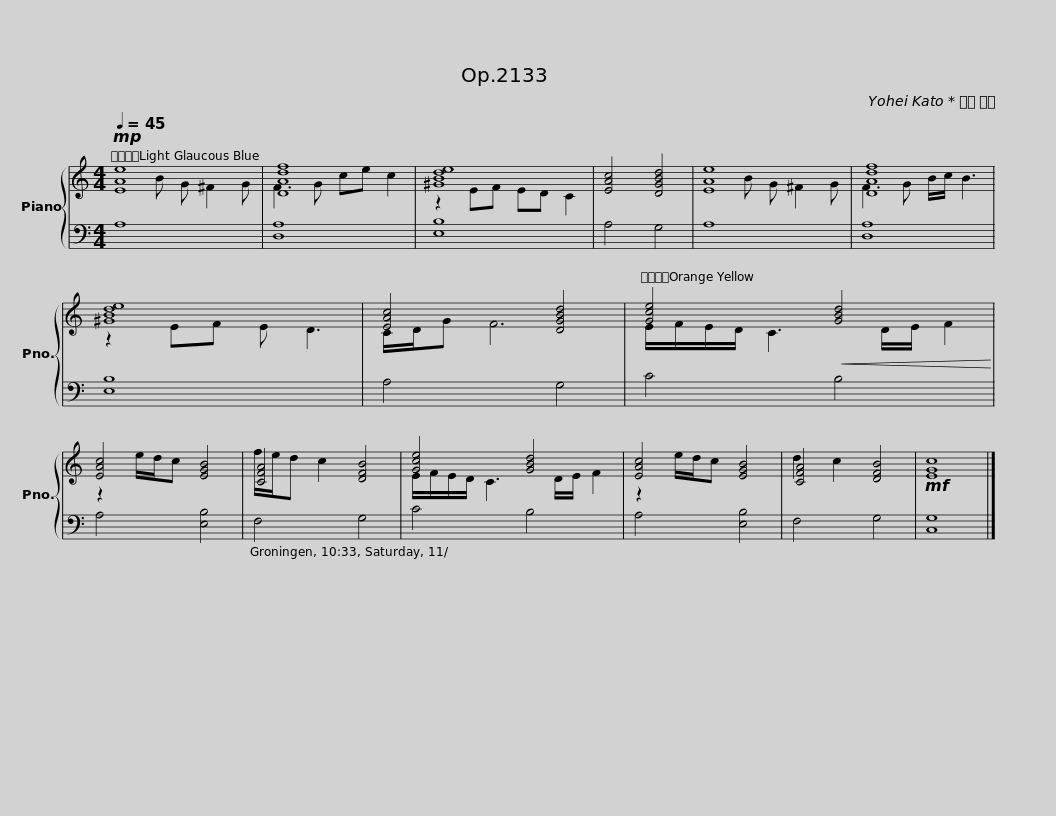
X:1
%%score { ( 1 2 ) | 3 }
L:1/8
Q:1/4=45
M:4/4
I:linebreak $
K:C
V:1 treble
V:2 treble
V:3 bass
V:1
!mp! [EAe]8 | [DAdf]8 | [^GBde]8 | [EAc]4 [DGBd]4 | [EAe]8 |$ %5
 [DAdf]8 | [^GBde]8 | [EAc]4 [DGBd]4 | [Gce]4!<(! [GBd]4!<)! | [EAc]4 [EGB]4 |$ %10
 [CFA]4 [DFB]4 | [Gce]4 [GBd]4 | [EAc]4 [EGB]4 | [CFA]4 [DFB]4 |!mf! [EGc]8 |] %15
V:2
 x3 B G ^F2 G | F3 G ce c2 | z2 EF ED C2 | x8 | x3 B G ^F2 G |$ %5
 F3 G B/c/ B3 | z2 EF E D3 | C/D/G F6 | E/F/E/D/ C3 D/E/ F2 | z2 e/d/c x4 |$ %10
 f/e/d c2 x4 | E/F/E/D/ C3 D/E/ F2 | z2 e/d/c x4 | d2 c2 x4 | x8 |] %15
V:3
 A,8 | [D,A,]8 | [E,B,]8 | A,4 G,4 | A,8 |$ %5
 [D,A,]8 | [E,B,]8 | A,4 G,4 | C4 B,4 | A,4 [E,B,]4 |$ %10
 F,4 G,4 | C4 B,4 | A,4 [E,B,]4 | F,4 G,4 | [C,G,]8 |] %15
